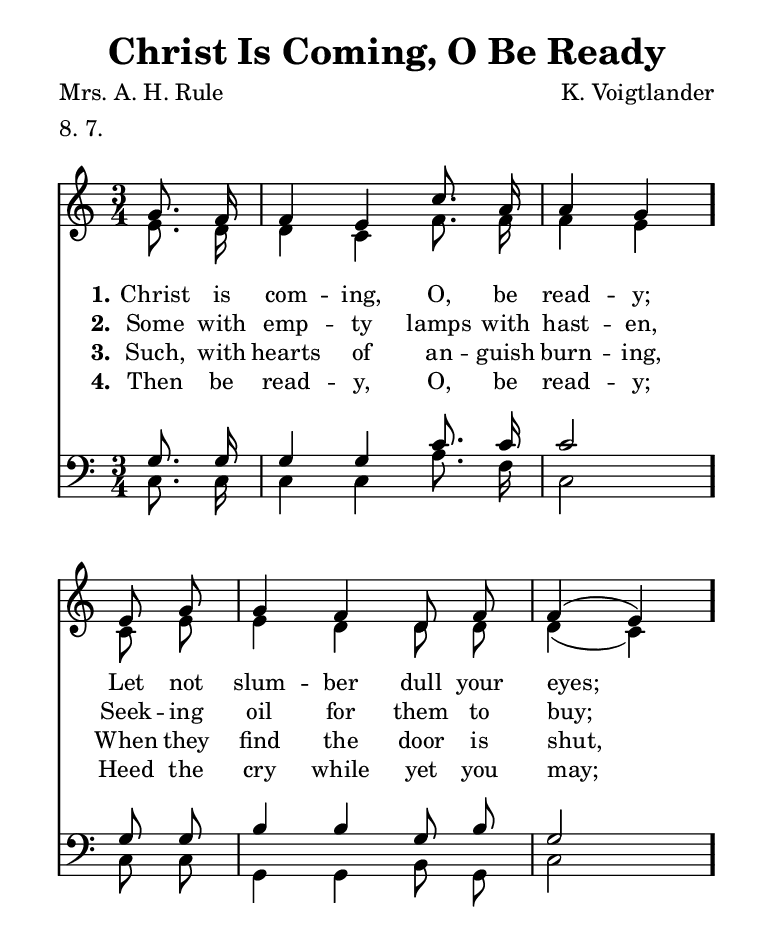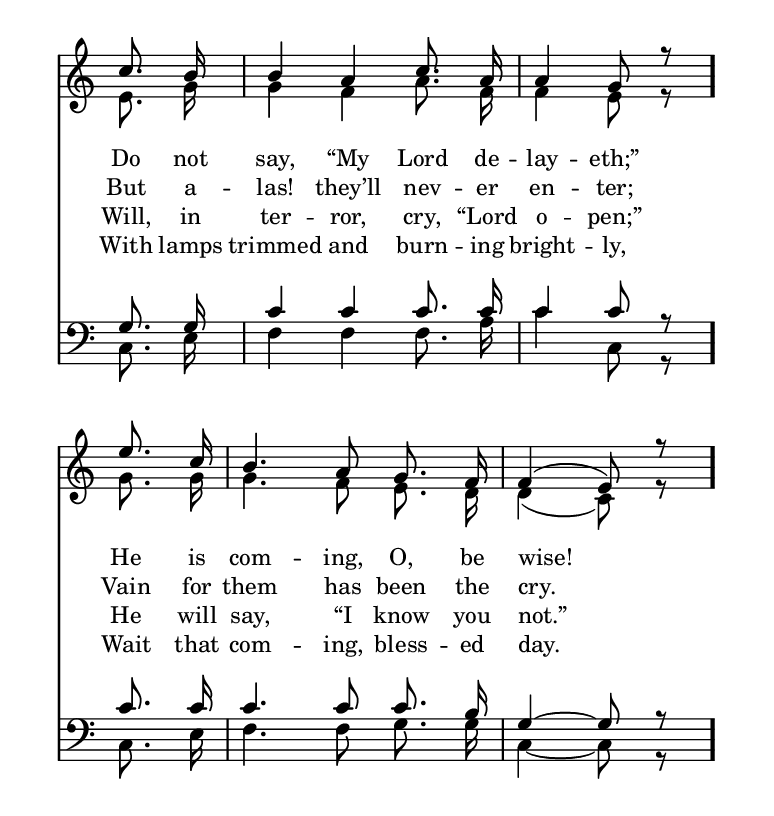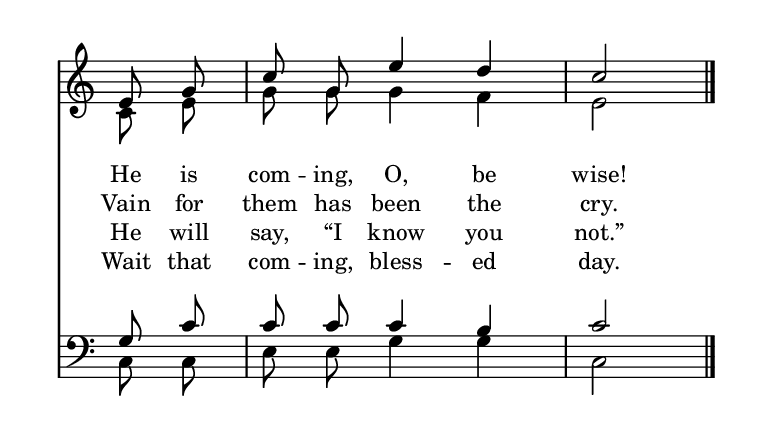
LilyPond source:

\include "common/global.ily"
\paper {
  \include "common/paper.ily"
  ragged-bottom = ##t
  ragged-last-bottom = ##t
  systems-per-page = #(cond (is-eogsized 3) (#t #f))
  %page-count = ##f
}

\header{
  hymnnumber = "70"
  title = "Christ Is Coming, O Be Ready"
  tunename = "Lasst Mich Gehen"
  meter = "8. 7."
  poet = "Mrs. A. H. Rule"
  composer = "K. Voigtlander"
  %copyright = ""
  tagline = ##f
}

% for fermata in MIDI
ta = { \tempo 4=70 }
tb = { \tempo 4=35 }

patternAA = { c8. c16 | c4 c4 c8. c16 | c4 c4 }
patternAB = { c8. c16 | c4 c4 c8. c16 | c2 }
patternAC = { c8. c16 | c4 c4 c8. c16 | c4 c8 c8 }
patternAD = { c8. c16 | c4. c8 c8. c16 | c4 c8 c8 }

patternBA = { c8 c8 | c4 c4 c8 c8 | c4 c4 }
patternBB = { c8 c8 | c4 c4 c8 c8 | c2 }

patternCA = { c8 c8 | c8 c8 c4 c4 | c2 }

global = {
  \include "common/overrides.ily"
  \override Staff.TimeSignature.style = #'numbered
  \time 3/4
  \override Score.MetronomeMark.transparent = ##t % hide all fermata changes too
  \ta
  \key c \major
  \partial 4
  \autoBeamOff
}

notesSoprano = {
\global
\relative c'' {

  \changePitch \patternAA { g f | f e c' a | a g }
  \changePitch \patternBA { e g | g f d f | f( e) }
  \changePitch \patternAC { c' b | b a c a | a g r }
  \changePitch \patternAD { e' c | b a g f | f( e) r }
  \changePitch \patternCA { e g | c g e' d | c }

  \bar "|."

}
}

notesAlto = {
\global
\relative e' {

  \changePitch \patternAA { e d | d c f f | f e }
  \changePitch \patternBA { c e | e d d d | d( c) }
  \changePitch \patternAC { e g | g f a f | f e r }
  \changePitch \patternAD { g g | g f e d | d( c) r }
  \changePitch \patternCA { c e | g g g f | e }

}
}

notesTenor = {
\global
\relative a {

  \changePitch \patternAB { g g | g g c c | c }
  \changePitch \patternBB { g g | b b g b | g }
  \changePitch \patternAC { g g | c c c c | c c r }
  \changePitch \patternAD { c c | c c c b | g ~ g r }
  \changePitch \patternCA { g c | c c c b | c }

}
}

notesBass = {
\global
\relative f {

  \changePitch \patternAB { c c | c c a' f | c }
  \changePitch \patternBB { c c | g g b g | c }
  \changePitch \patternAC { c e | f f f a | c c, r }
  \changePitch \patternAD { c e | f f g g | c, ~ c r }
  \changePitch \patternCA { c c | e e g g | c, }

}
}

wordsA = \lyricmode {
\set stanza = "1."

Christ is com -- ing, O, be read -- y; \bar "."
Let not slum -- ber dull your eyes; \bar "."
Do not say, “My Lord de -- lay -- eth;” \bar "."
He is com -- ing, O, be wise! \bar "."
He is com -- ing, O, be wise! \bar "."

}

wordsB = \lyricmode {
\set stanza = "2."

Some with emp -- ty lamps with hast -- en,
Seek -- ing oil for them to buy;
But a -- las! they’ll nev -- er en -- ter;
Vain for them has been the cry.
Vain for them has been the cry.

}

wordsC = \lyricmode {
\set stanza = "3."

Such, with hearts of an -- guish burn -- ing,
When they find the door is shut,
Will, in ter -- ror, cry, “Lord o -- pen;”
He will say, “I know you not.”
He will say, “I know you not.”

}

wordsD = \lyricmode {
\set stanza = "4."

Then be read -- y, O, be read -- y;
Heed the cry while yet you may;
With lamps trimmed and burn -- ing bright -- ly,
Wait that com -- ing, bless -- ed day.
Wait that com -- ing, bless -- ed day.

}

\score {
  \context ChoirStaff <<
    \context Staff = upper <<
      \set ChoirStaff.systemStartDelimiter = #'SystemStartBar
      \context Voice  = sopranos { \voiceOne << \notesSoprano >> }
      \context Voice  = altos { \voiceTwo << \notesAlto >> }
      \context Lyrics = one   \lyricsto sopranos \wordsA
      \context Lyrics = two   \lyricsto sopranos \wordsB
      \context Lyrics = three \lyricsto sopranos \wordsC
      \context Lyrics = four  \lyricsto sopranos \wordsD
    >>
    \context Staff = men <<
      \clef bass
      \context Voice  = tenors { \voiceOne << \notesTenor >> }
      \context Voice  = basses { \voiceTwo << \notesBass >> }
    >>
  >>
  \layout {
    \include "common/layout.ily"
  }
  \midi{
    \include "common/midi.ily"
  }
}

\version "2.19.49"  % necessary for upgrading to future LilyPond versions.

% vi:set et ts=2 sw=2 ai nocindent syntax=lilypond:
